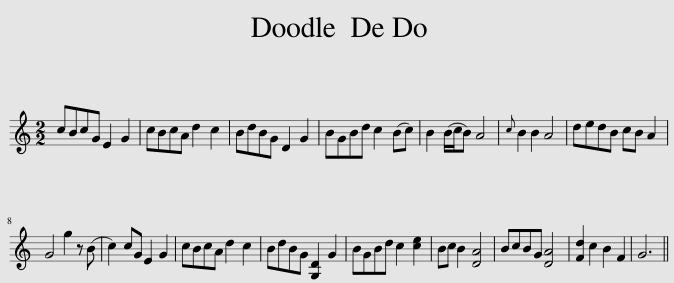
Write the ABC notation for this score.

X:1
L:1/8
M:2/2
I:linebreak $
K:C
V:1 treble
V:1
 cBcG E2 G2 | cBcA d2 c2 | BdBG D2 G2 | BGBd c2 (Bc) | B2 (B/c/B) A4 | %5
{c} B2 B2 A4 | dedB cB A2 |$ G4 g2 z (B | c2) cG E2 G2 | cBcA d2 c2 | %10
 BdBG [G,D]2 G2 | BGBd c2 [ce]2 | Bc B2 [DA]4 | BcBG [DA]4 | [Fd]2 c2 B2 F2 | %15
 G6 || %16
